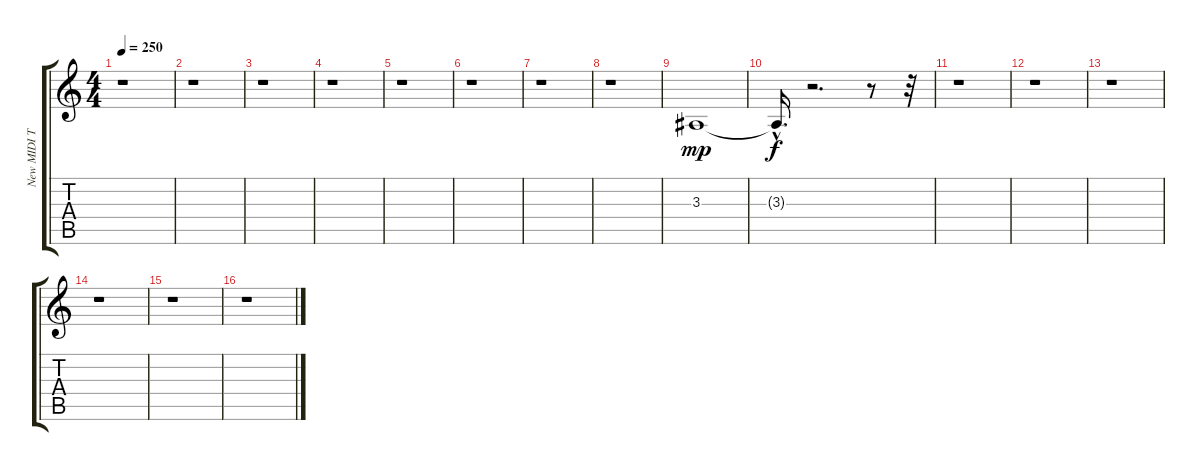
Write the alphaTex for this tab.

\track ("New MIDI Track" "New MIDI T") {instrument xylophone}
\staff {score tabs}
\tuning (E4 B3 G3 D3 A2 E2) {hide}
\ts (4 4)
\tempo 250
\clef g2
\ks c
r.1{dy mp instrument xylophone} |
r.1 |
r.1 |
r.1 |
r.1 |
r.1 |
r.1 |
r.1 |
3.3.1 |
3.3{hac t}.16{d dy f} r.2{d} r.8 r.32 |
r.1 |
r.1 |
r.1 |
r.1 |
r.1 |
r.1
